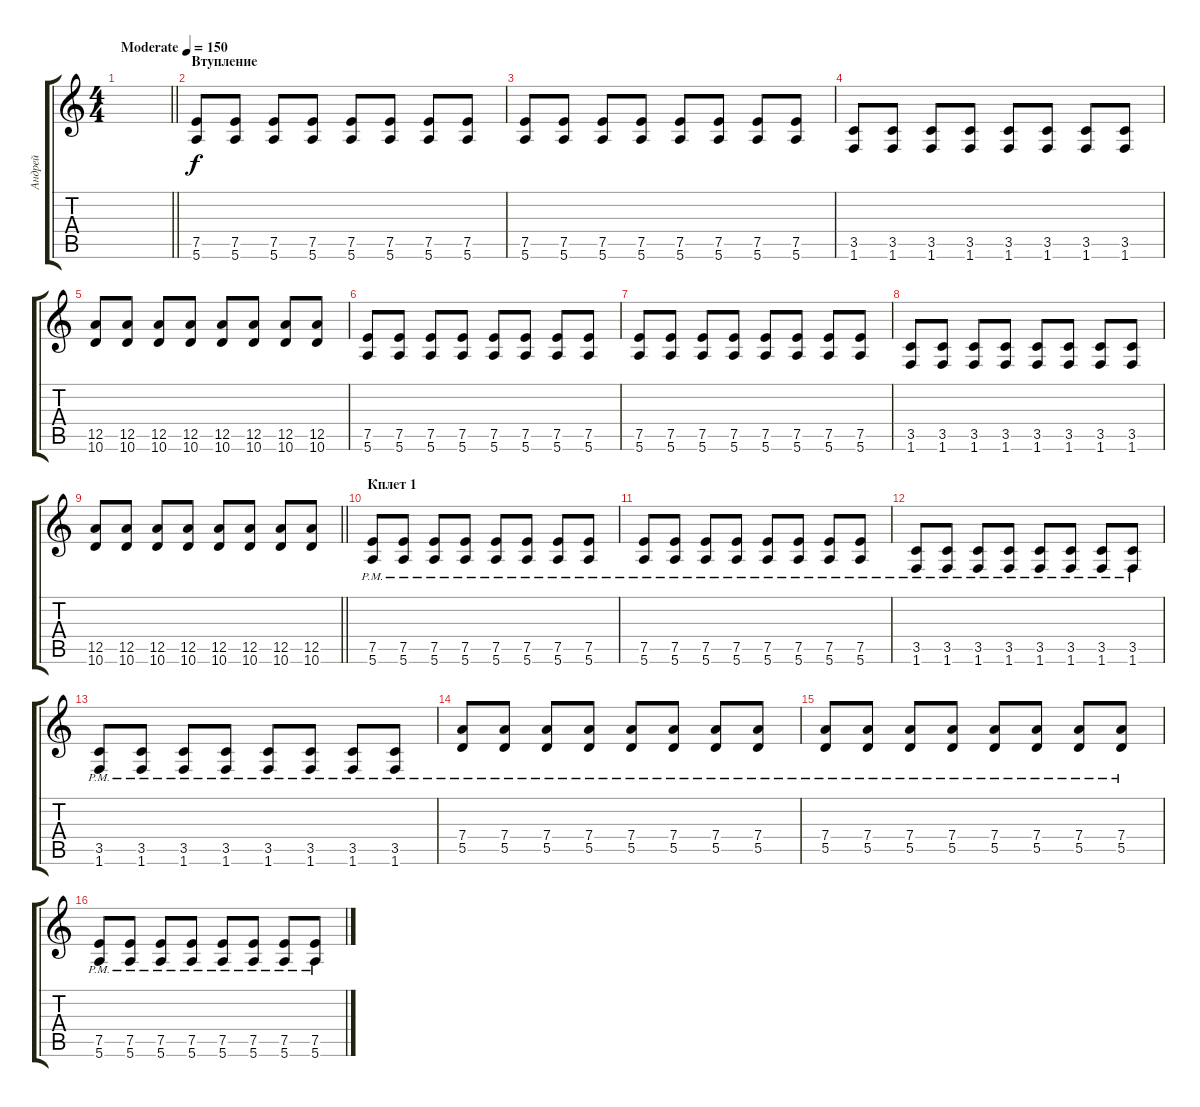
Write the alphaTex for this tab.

\track ("Андрей" "Андрей") {instrument distortionguitar}
\staff {score tabs}
\tuning (E4 B3 G3 D3 A2 E2) {hide}
\ts (4 4)
\tempo (150 "Moderate")
\clef g2
\barLineRight lightlight
\ks c
|
\section ("" "Втупление")
(7.5 5.6).8 (7.5 5.6).8 (7.5 5.6).8 (7.5 5.6).8 (7.5 5.6).8 (7.5 5.6).8 (7.5 5.6).8 (7.5 5.6).8 |
(7.5 5.6).8 (7.5 5.6).8 (7.5 5.6).8 (7.5 5.6).8 (7.5 5.6).8 (7.5 5.6).8 (7.5 5.6).8 (7.5 5.6).8 |
(3.5 1.6).8 (3.5 1.6).8 (3.5 1.6).8 (3.5 1.6).8 (3.5 1.6).8 (3.5 1.6).8 (3.5 1.6).8 (3.5 1.6).8 |
(12.5 10.6).8 (12.5 10.6).8 (12.5 10.6).8 (12.5 10.6).8 (12.5 10.6).8 (12.5 10.6).8 (12.5 10.6).8 (12.5 10.6).8 |
(7.5 5.6).8 (7.5 5.6).8 (7.5 5.6).8 (7.5 5.6).8 (7.5 5.6).8 (7.5 5.6).8 (7.5 5.6).8 (7.5 5.6).8 |
(7.5 5.6).8 (7.5 5.6).8 (7.5 5.6).8 (7.5 5.6).8 (7.5 5.6).8 (7.5 5.6).8 (7.5 5.6).8 (7.5 5.6).8 |
(3.5 1.6).8 (3.5 1.6).8 (3.5 1.6).8 (3.5 1.6).8 (3.5 1.6).8 (3.5 1.6).8 (3.5 1.6).8 (3.5 1.6).8 |
\barLineRight lightlight
(12.5 10.6).8 (12.5 10.6).8 (12.5 10.6).8 (12.5 10.6).8 (12.5 10.6).8 (12.5 10.6).8 (12.5 10.6).8 (12.5 10.6).8 |
\section ("" "Кплет 1")
(7.5{pm} 5.6{pm}).8 (7.5{pm} 5.6{pm}).8 (7.5{pm} 5.6{pm}).8 (7.5{pm} 5.6{pm}).8 (7.5{pm} 5.6{pm}).8 (7.5{pm} 5.6{pm}).8 (7.5{pm} 5.6{pm}).8 (7.5{pm} 5.6{pm}).8 |
(7.5{pm} 5.6{pm}).8 (7.5{pm} 5.6{pm}).8 (7.5{pm} 5.6{pm}).8 (7.5{pm} 5.6{pm}).8 (7.5{pm} 5.6{pm}).8 (7.5{pm} 5.6{pm}).8 (7.5{pm} 5.6{pm}).8 (7.5{pm} 5.6{pm}).8 |
(3.5{pm} 1.6{pm}).8 (3.5{pm} 1.6{pm}).8 (3.5{pm} 1.6{pm}).8 (3.5{pm} 1.6{pm}).8 (3.5{pm} 1.6{pm}).8 (3.5{pm} 1.6{pm}).8 (3.5{pm} 1.6{pm}).8 (3.5{pm} 1.6{pm}).8 |
(3.5{pm} 1.6{pm}).8 (3.5{pm} 1.6{pm}).8 (3.5{pm} 1.6{pm}).8 (3.5{pm} 1.6{pm}).8 (3.5{pm} 1.6{pm}).8 (3.5{pm} 1.6{pm}).8 (3.5{pm} 1.6{pm}).8 (3.5{pm} 1.6{pm}).8 |
(7.4{pm} 5.5{pm}).8 (7.4{pm} 5.5{pm}).8 (7.4{pm} 5.5{pm}).8 (7.4{pm} 5.5{pm}).8 (7.4{pm} 5.5{pm}).8 (7.4{pm} 5.5{pm}).8 (7.4{pm} 5.5{pm}).8 (7.4{pm} 5.5{pm}).8 |
(7.4{pm} 5.5{pm}).8 (7.4{pm} 5.5{pm}).8 (7.4{pm} 5.5{pm}).8 (7.4{pm} 5.5{pm}).8 (7.4{pm} 5.5{pm}).8 (7.4{pm} 5.5{pm}).8 (7.4{pm} 5.5{pm}).8 (7.4{pm} 5.5{pm}).8 |
(7.5{pm} 5.6{pm}).8 (7.5{pm} 5.6{pm}).8 (7.5{pm} 5.6{pm}).8 (7.5{pm} 5.6{pm}).8 (7.5{pm} 5.6{pm}).8 (7.5{pm} 5.6{pm}).8 (7.5{pm} 5.6{pm}).8 (7.5{pm} 5.6{pm}).8
